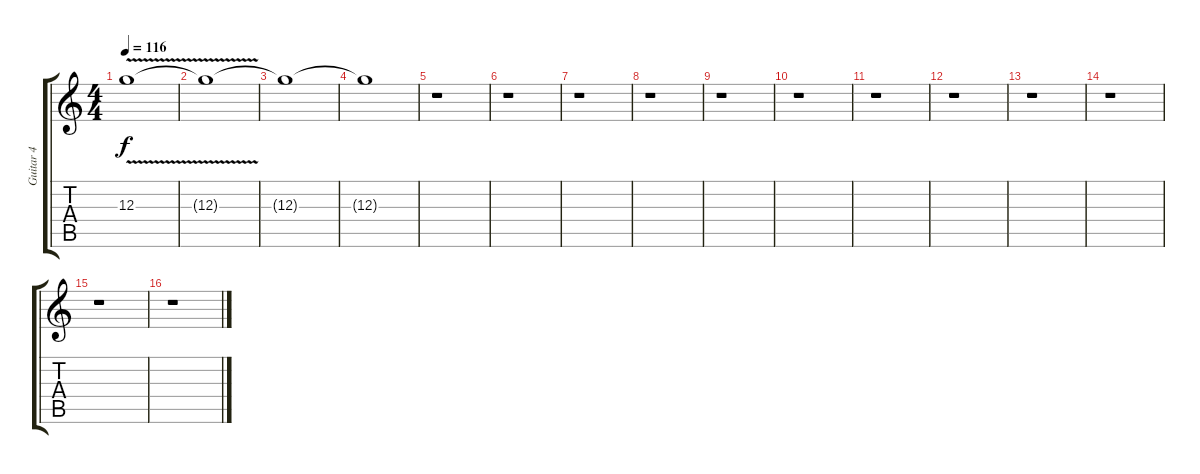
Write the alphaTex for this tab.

\track ("Guitar 4" "Guitar 4") {instrument distortionguitar}
\staff {score tabs}
\tuning (E4 B3 G3 D3 A2 E2) {hide}
\ts (4 4)
\tempo 116
\clef g2
\ks c
12.3{v}.1{dy f} |
12.3{t}.1 |
12.3{t}.1 |
12.3{t}.1 |
r.1 |
r.1 |
r.1 |
r.1 |
r.1 |
r.1 |
r.1 |
r.1 |
r.1 |
r.1 |
r.1 |
r.1
